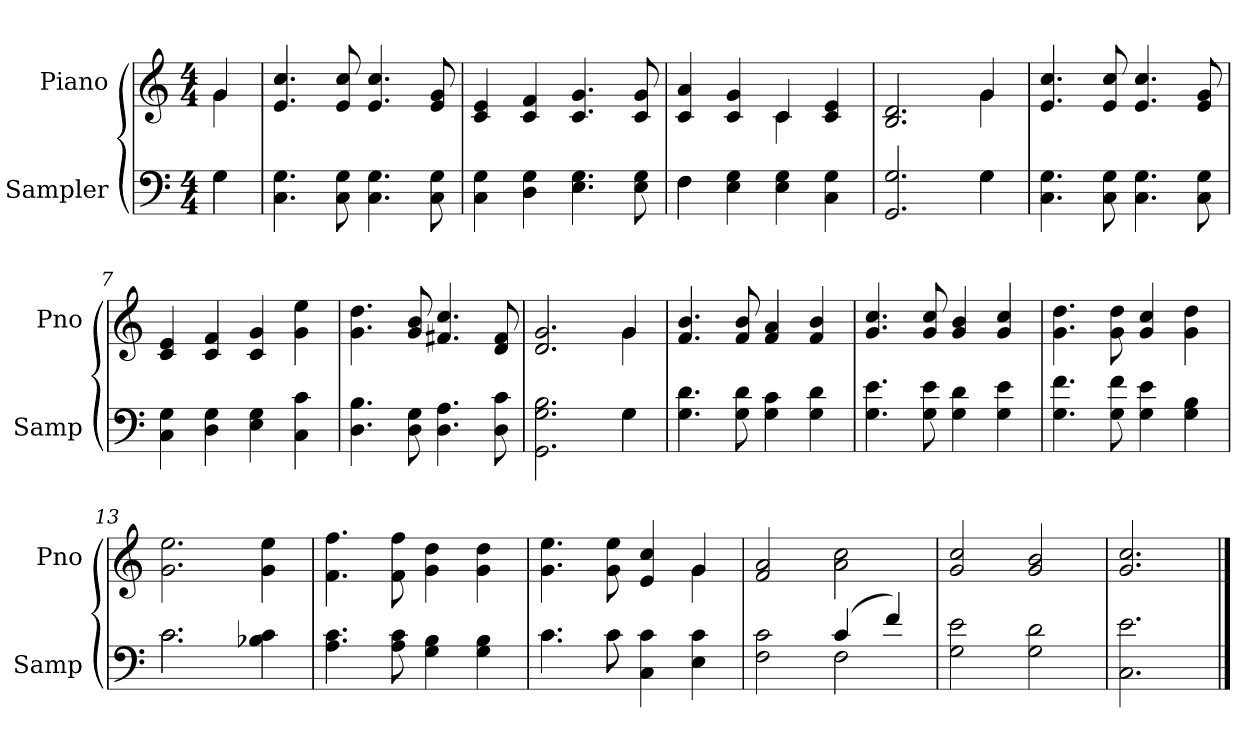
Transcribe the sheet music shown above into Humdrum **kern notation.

**kern	**kern
*part2	*part1
*staff2	*staff1
*I"Sampler	*I"Piano
*I'Samp	*I'Pno
*clefF4	*clefG2
*M4/4	*M4/4
=1	=1
*^	*^
4G\	4G	4g/	4g
*v	*v	*	*
*	*v	*v
=2	=2
4.C 4.G	4.e 4.cc
8C 8G	8e 8cc
4.C 4.G	4.e 4.cc
8C 8G	8e 8g
=3	=3
4C 4G	4c 4e
4D 4G	4c 4f
4.E 4.G	4.c 4.g
8E 8G	8c 8g
=4	=4
*^	*^
4F\	4F	4c 4a	2ryy
4E 4G	2.ryy	4c 4g	.
4E 4G	.	4c/	4c
4C 4G	.	4c 4e	4ryy
=5	=5	=5	=5
2.GG 2.G	2.ryy	2.B 2.d	2.ryy
4G\	4G	4g/	4g
*v	*v	*	*
*	*v	*v
=6	=6
4.C 4.G	4.e 4.cc
8C 8G	8e 8cc
4.C 4.G	4.e 4.cc
8C 8G	8e 8g
=7	=7
4C 4G	4c 4e
4D 4G	4c 4f
4E 4G	4c 4g
4C 4c	4g 4ee
=8	=8
4.D 4.B	4.g 4.dd
8D 8G	8g 8b
4.D 4.A	4.f#X 4.cc
8D 8c	8d 8f#
=9	=9
*^	*^
2.GG 2.G 2.B	2.ryy	2.d 2.g	2.ryy
4G\	4G	4g/	4g
*v	*v	*	*
*	*v	*v
=10	=10
4.G 4.d	4.f 4.b
8G 8d	8f 8b
4G 4c	4f 4a
4G 4d	4f 4b
=11	=11
4.G 4.e	4.g 4.cc
8G 8e	8g 8cc
4G 4d	4g 4b
4G 4e	4g 4cc
=12	=12
4.G 4.f	4.g 4.dd
8G 8f	8g 8dd
4G 4e	4g 4cc
4G 4B	4g 4dd
=13	=13
*^	*
2.c\	2.c	2.g 2.ee
4B-X 4c	4ryy	4g 4ee
*v	*v	*
=14	=14
4.A 4.c	4.f 4.ff
8A 8c	8f 8ff
4G 4B	4g 4dd
4G 4B	4g 4dd
=15	=15
*^	*^
4.c\	4.c	4.g 4.ee	2.ryy
8c\	8c	8g 8ee	.
4C 4c	2ryy	4e 4cc	.
4E 4c	.	4g/	4g
*	*	*v	*v
=16	=16	=16
2F 2c	2ryy	2f 2a
(4c/	2F	2a 2cc
4f/)	.	.
*v	*v	*
=17	=17
2G 2e	2g 2cc
2G 2d	2g 2b
=18	=18
2.C 2.e	2.g 2.cc
==	==
*-	*-
